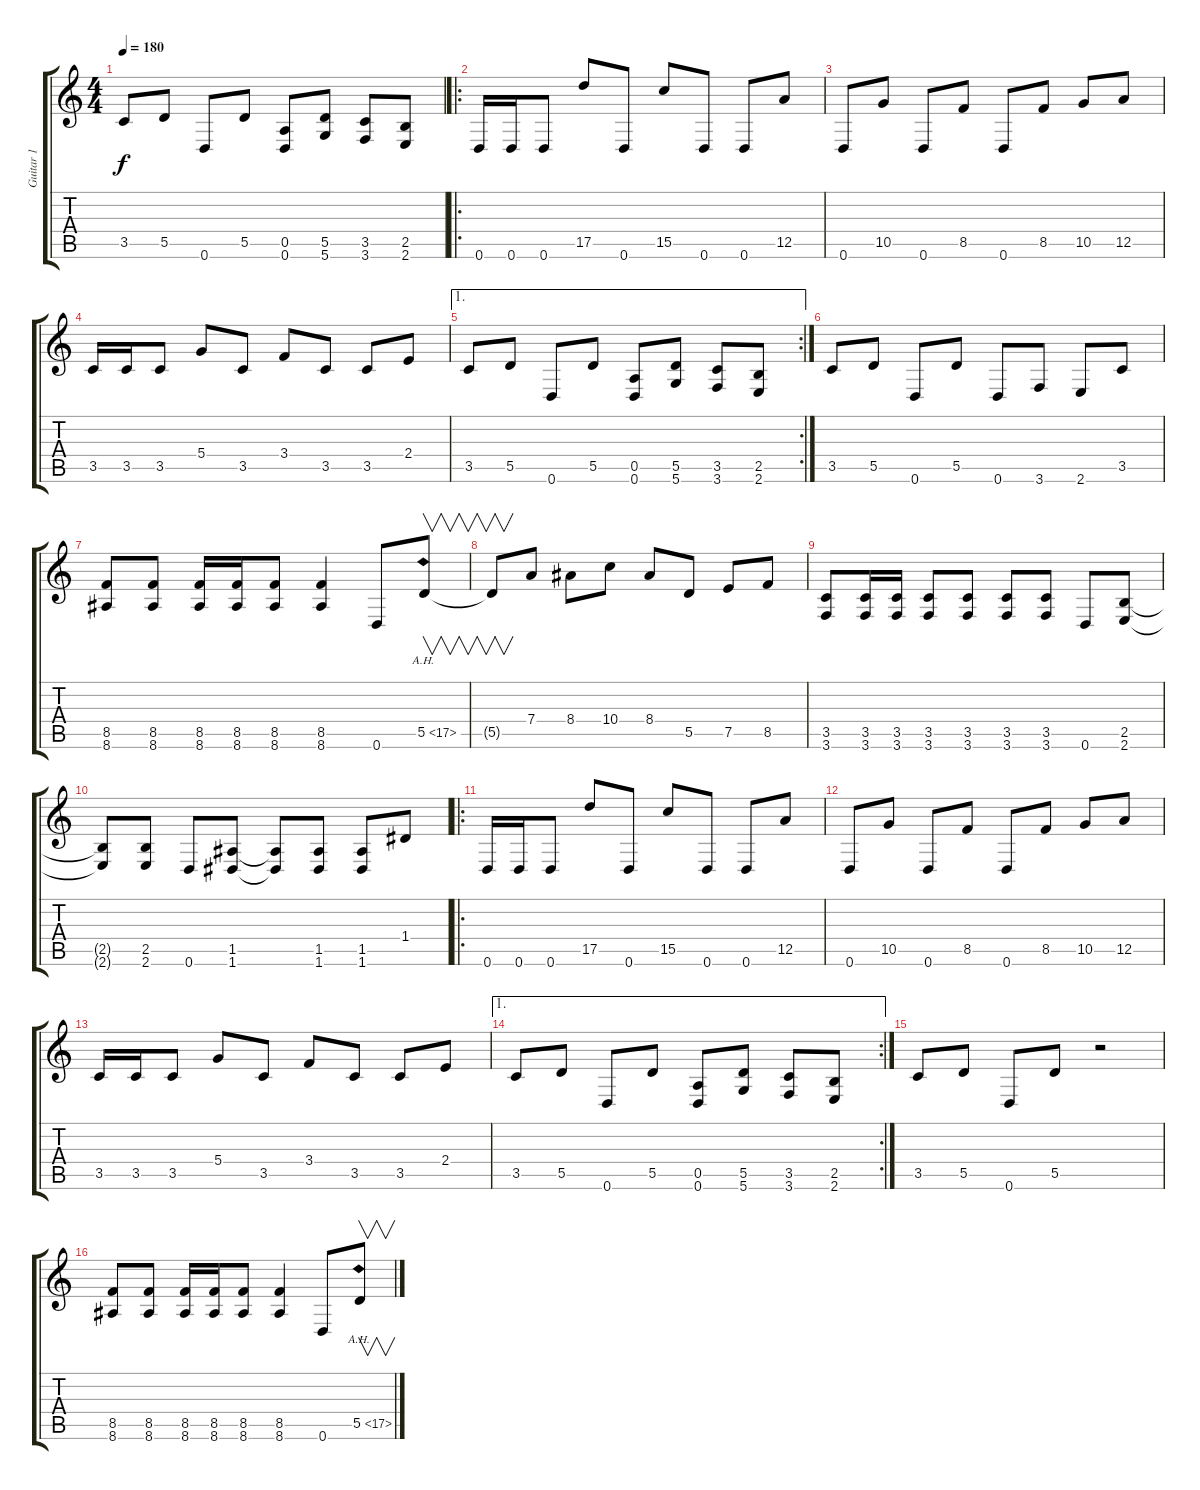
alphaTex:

\track ("Guitar 1" "Guitar 1") {instrument distortionguitar}
\staff {score tabs}
\tuning (E4 B3 G3 D3 A2 D2) {hide}
\ts (4 4)
\tempo 180
\clef g2
\ks c
3.5.8{dy f} 5.5.8 0.6.8 5.5.8 (0.5 0.6).8 (5.5 5.6).8 (3.5 3.6).8 (2.5 2.6).8 |
\ro
0.6.16 0.6.16 0.6.8 17.5.8 0.6.8 15.5.8 0.6.8 0.6.8 12.5.8 |
0.6.8 10.5.8 0.6.8 8.5.8 0.6.8 8.5.8 10.5.8 12.5.8 |
3.5.16 3.5.16 3.5.8 5.4.8 3.5.8 3.4.8 3.5.8 3.5.8 2.4.8 |
\ae 1
\rc 2
3.5.8 5.5.8 0.6.8 5.5.8 (0.5 0.6).8 (5.5 5.6).8 (3.5 3.6).8 (2.5 2.6).8 |
3.5.8 5.5.8 0.6.8 5.5.8 0.6.8 3.6.8 2.6.8 3.5.8 |
(8.5 8.6).8 (8.5 8.6).8 (8.5 8.6).16 (8.5 8.6).16 (8.5 8.6).8 (8.5 8.6).4 0.6.8 5.5{ah 12}.8{v} |
5.5{t}.8{v} 7.4.8 8.4.8 10.4.8 8.4.8 5.5.8 7.5.8 8.5.8 |
(3.5 3.6).8 (3.5 3.6).16 (3.5 3.6).16 (3.5 3.6).8 (3.5 3.6).8 (3.5 3.6).8 (3.5 3.6).8 0.6.8 (2.5 2.6).8 |
(2.5{t} 2.6{t}).8 (2.5 2.6).8 0.6.8 (1.5 1.6).8 (1.5{t} 1.6{t}).8 (1.5 1.6).8 (1.5 1.6).8 1.4.8 |
\ro
0.6.16 0.6.16 0.6.8 17.5.8 0.6.8 15.5.8 0.6.8 0.6.8 12.5.8 |
0.6.8 10.5.8 0.6.8 8.5.8 0.6.8 8.5.8 10.5.8 12.5.8 |
3.5.16 3.5.16 3.5.8 5.4.8 3.5.8 3.4.8 3.5.8 3.5.8 2.4.8 |
\ae 1
\rc 2
3.5.8 5.5.8 0.6.8 5.5.8 (0.5 0.6).8 (5.5 5.6).8 (3.5 3.6).8 (2.5 2.6).8 |
3.5.8 5.5.8 0.6.8 5.5.8 r.2 |
(8.5 8.6).8 (8.5 8.6).8 (8.5 8.6).16 (8.5 8.6).16 (8.5 8.6).8 (8.5 8.6).4 0.6.8 5.5{ah 12}.8{v}
